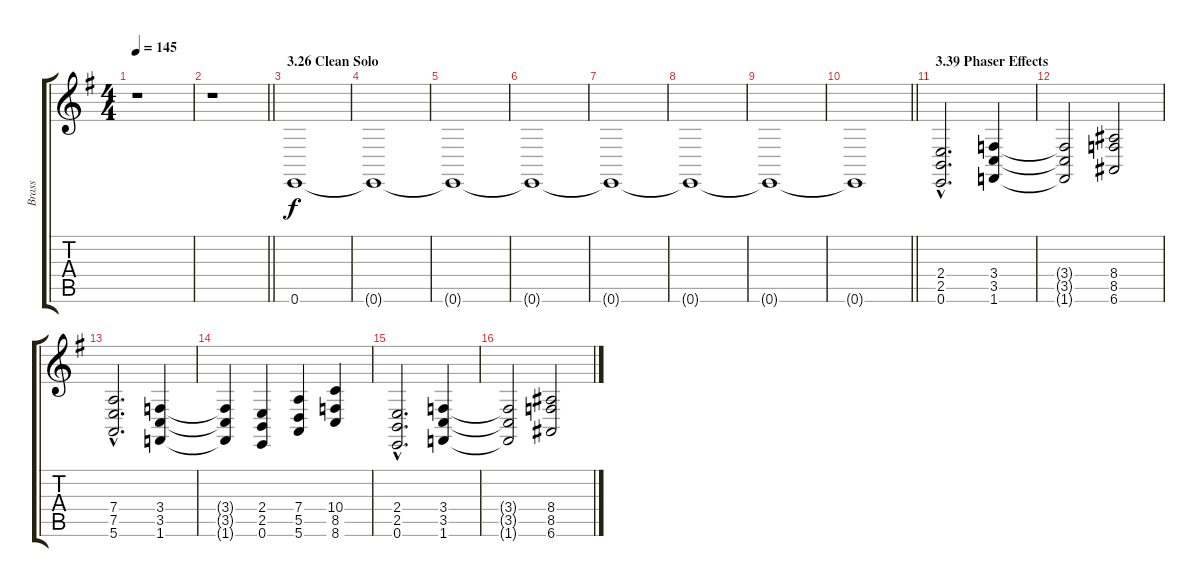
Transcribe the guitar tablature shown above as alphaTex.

\track ("Brass" "Brass") {instrument tuba}
\staff {score tabs}
\tuning (E4 B3 G3 D3 A2 E2) {hide}
\ts (4 4)
\tempo 145
\clef g2
\ks eminor
r.1{dy f} |
\barLineRight lightlight
r.1 |
\section ("" "3.26 Clean Solo")
0.6.1 |
0.6{t}.1 |
0.6{t}.1 |
0.6{t}.1 |
0.6{t}.1 |
0.6{t}.1 |
0.6{t}.1 |
\barLineRight lightlight
0.6{t}.1 |
\section ("" "3.39 Phaser Effects")
(2.4{hac} 2.5{hac} 0.6{hac}).2{d} (3.4 3.5 1.6).4 |
(3.4{t} 3.5{t} 1.6{t}).2 (8.4 8.5 6.6).2 |
(7.4{hac} 7.5{hac} 5.6{hac}).2{d} (3.4 3.5 1.6).4 |
(3.4{t} 3.5{t} 1.6{t}).4 (2.4 2.5 0.6).4 (7.4 5.5 5.6).4 (10.4 8.5 8.6).4 |
(2.4{hac} 2.5{hac} 0.6{hac}).2{d} (3.4 3.5 1.6).4 |
(3.4{t} 3.5{t} 1.6{t}).2 (8.4 8.5 6.6).2
